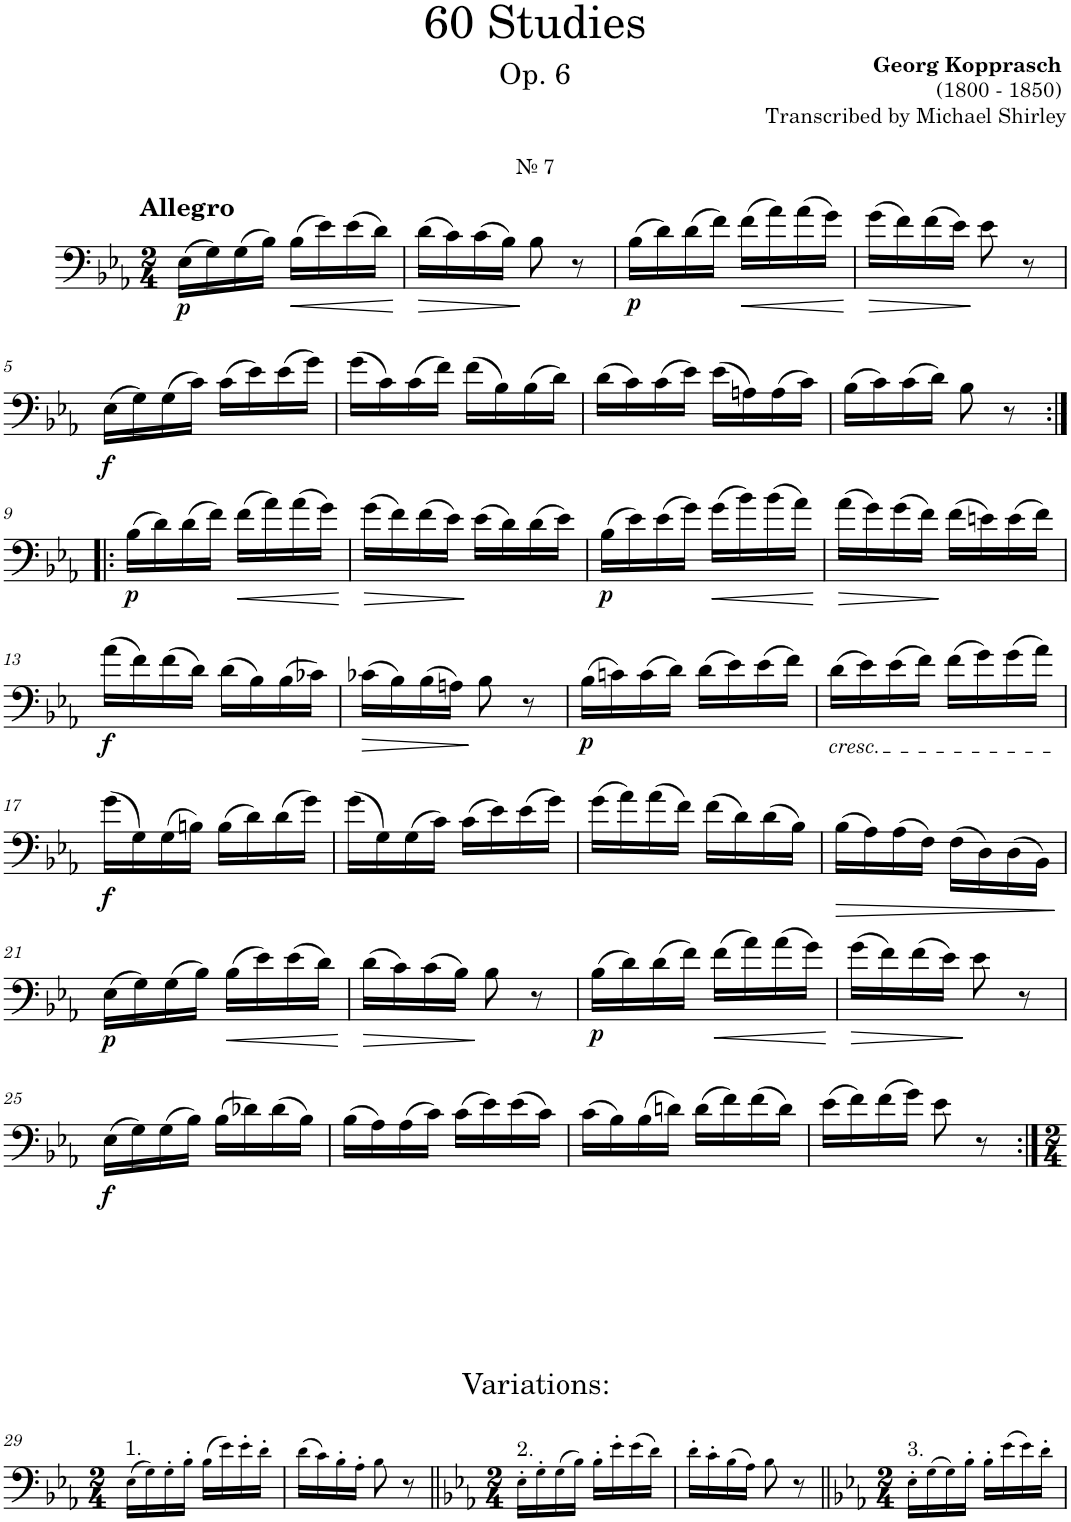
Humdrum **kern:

**kern	**dynam
*part1	*part1
*staff1	*staff1
*I"Trombone	*
*I'Tbn.	*
*clefF4	*
*k[b-e-a-]	*
*M2/4	*
=1	=1
!LO:TX:a:t=№ 7	!
!LO:TX:a:B:t=Allegro	!
!	!LO:DY:b
(>16E-\LL	p
16G\)	.
(>16G\	.
16B-\JJ)	.
!	!LO:HP:b
(>16B-\LL	<
16e-\)	.
(>16e-\	.
16d\JJ)	.
.	[
=2	=2
!	!LO:HP:b
(>16d\LL	>
16c\)	.
(>16c\	.
16B-\JJ)	.
8B-\	]
8r	.
=3	=3
!	!LO:DY:b
(>16B-\LL	p
16d\)	.
(>16d\	.
16f\JJ)	.
!	!LO:HP:b
(>16f\LL	<
16a-\)	.
(>16a-\	.
16g\JJ)	.
.	[
=4	=4
!	!LO:HP:b
(>16g\LL	>
16f\)	.
(>16f\	.
16e-\JJ)	.
8e-\	]
8r	.
!!LO:LB:g=z
=5	=5
!	!LO:DY:b
(>16E-\LL	f
16G\)	.
(>16G\	.
16c\JJ)	.
(>16c\LL	.
16e-\)	.
(>16e-\	.
16g\JJ)	.
=6	=6
(>16g\LL	.
16c\)	.
(>16c\	.
16f\JJ)	.
(>16f\LL	.
16B-\)	.
(>16B-\	.
16d\JJ)	.
=7	=7
(>16d\LL	.
16c\)	.
(>16c\	.
16e-\JJ)	.
(>16e-\LL	.
16An\)	.
(>16A\	.
16c\JJ)	.
=8	=8
(>16B-\LL	.
16c\)	.
(>16c\	.
16d\JJ)	.
8B-\	.
8r	.
!!LO:LB:g=z
=9:|!|:	=9:|!|:
!	!LO:DY:b
(>16B-\LL	p
16d\)	.
(>16d\	.
16f\JJ)	.
!	!LO:HP:b
(>16f\LL	<
16a-\)	.
(>16a-\	.
16g\JJ)	.
.	[
=10	=10
!	!LO:HP:b
(>16g\LL	>
16f\)	.
(>16f\	.
16e-\JJ)	.
(>16e-\LL	]
16d\)	.
(>16d\	.
16e-\JJ)	.
=11	=11
!	!LO:DY:b
(>16B-\LL	p
16e-\)	.
(>16e-\	.
16g\JJ)	.
!	!LO:HP:b
(>16g\LL	<
16b-\)	.
(>16b-\	.
16a-\JJ)	.
.	[
=12	=12
!	!LO:HP:b
(>16a-\LL	>
16g\)	.
(>16g\	.
16f\JJ)	.
(>16f\LL	]
16en\)	.
(>16e\	.
16f\JJ)	.
!!LO:LB:g=z
=13	=13
!	!LO:DY:b
(>16a-\LL	f
16f\)	.
(>16f\	.
16d\JJ)	.
(>16d\LL	.
16B-\)	.
(>16B-\	.
16c-X\JJ)	.
=14	=14
!	!LO:HP:b
(16c-X\LL	>
16B-\)	.
(16B-\	.
16An\JJ)	.
8B-\	]
8r	.
=15	=15
!	!LO:DY:b
(16B-\LL	p
16cn\)	.
(16c\	.
16d\JJ)	.
(16d\LL	.
16e-\)	.
(16e-\	.
16f\JJ)	.
=16	=16
!LO:TX:b:i:t=cresc.	!
(16d\LL	.
16e-\)	.
(16e-\	.
16f\JJ)	.
(16f\LL	.
16g\)	.
(16g\	.
16a-\JJ)	.
!!LO:LB:g=z
=17	=17
!	!LO:DY:b
(16g\LL	f
16G\)	.
(16G\	.
16Bn\JJ)	.
(16B\LL	.
16d\)	.
(16d\	.
16g\JJ)	.
=18	=18
(16g\LL	.
16G\)	.
(16G\	.
16c\JJ)	.
(16c\LL	.
16e-\)	.
(16e-\	.
16g\JJ)	.
=19	=19
(16g\LL	.
16a-\)	.
(16a-\	.
16f\JJ)	.
(16f\LL	.
16d\)	.
(16d\	.
16B-\JJ)	.
=20	=20
!	!LO:HP:b
(16B-\LL	>
16A-\)	.
(16A-\	.
16F\JJ)	.
(16F\LL	.
16D\)	.
(16D\	.
16BB-\JJ)	.
.	]
!!LO:LB:g=z
=21	=21
!	!LO:DY:b
(16E-\LL	p
16G\)	.
(16G\	.
16B-\JJ)	.
!	!LO:HP:b
(16B-\LL	<
16e-\)	.
(16e-\	.
16d\JJ)	.
.	[
=22	=22
!	!LO:HP:b
(16d\LL	>
16c\)	.
(16c\	.
16B-\JJ)	.
8B-\	]
8r	.
=23	=23
!	!LO:DY:b
(16B-\LL	p
16d\)	.
(16d\	.
16f\JJ)	.
!	!LO:HP:b
(16f\LL	<
16a-\)	.
(16a-\	.
16g\JJ)	.
.	[
=24	=24
!	!LO:HP:b
(16g\LL	>
16f\)	.
(16f\	.
16e-\JJ)	.
8e-\	]
8r	.
!!LO:LB:g=z
=25	=25
!	!LO:DY:b
(16E-\LL	f
16G\)	.
(16G\	.
16B-\JJ)	.
(16B-\LL	.
16d-X\)	.
(16d-\	.
16B-\JJ)	.
=26	=26
(16B-\LL	.
16A-\)	.
(16A-\	.
16c\JJ)	.
(16c\LL	.
16e-\)	.
(16e-\	.
16c\JJ)	.
=27	=27
(16c\LL	.
16B-\)	.
(16B-\	.
16dn\JJ)	.
(16d\LL	.
16f\)	.
(16f\	.
16d\JJ)	.
=28	=28
(16e-\LL	.
16f\)	.
(16f\	.
16g\JJ)	.
8e-\	.
8r	.
!!LO:LB:g=z
=29:|!	=29:|!
*M2/4	*
!LO:TX:a:t=Variations&colon;	!
!LO:TX:a:t=1.	!
(16E-!\LL	.
16G!\)	.
16G'!\	.
16B-'!\JJ	.
(16B-!\LL	.
16e-!\)	.
16e-'!\	.
16d'!\JJ	.
=30	=30
(16d!\LL	.
16c!\)	.
16B-'!\	.
16A-'!\JJ	.
8B-!\	.
8r	.
=31||	=31||
*k[b-e-a-]	*
*M2/4	*
!LO:TX:a:t=2.	!
16E-'!\LL	.
16G'!\	.
(16G!\	.
16B-!\JJ)	.
16B-'!\LL	.
16e-'!\	.
(16e-!\	.
16d!\JJ)	.
=32	=32
16d'!\LL	.
16c'!\	.
(16B-!\	.
16A-!\JJ)	.
8B-!\	.
8r	.
=33||	=33||
*k[b-e-a-]	*
*M2/4	*
!LO:TX:a:t=3.	!
16E-'!\LL	.
(16G!\	.
16G!\)	.
16B-'!\JJ	.
16B-'!\LL	.
(16e-!\	.
16e-!\)	.
16d'!\JJ	.
=	=
*-	*-
